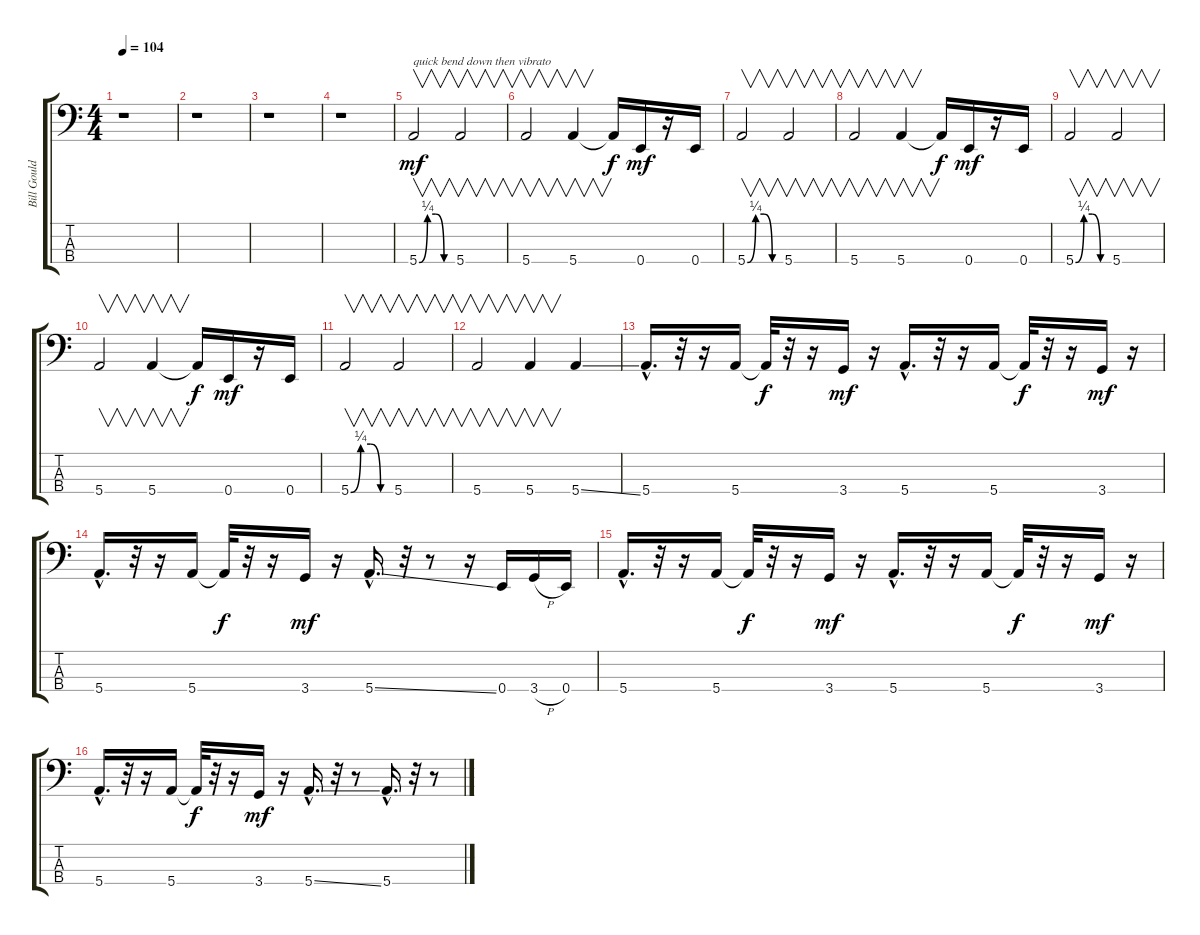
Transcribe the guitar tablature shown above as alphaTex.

\track ("Bill Gould" "Bill Gould") {instrument slapbass2}
\staff {score tabs}
\tuning (G2 D2 A1 E1) {hide}
\ts (4 4)
\tempo 104
\clef f4
\ks c
r.1{dy mf} |
r.1 |
r.1 |
r.1 |
5.4{be (custom 0 0 15 1 30 1 45 0 60 0)}.2{v txt "quick bend down then vibrato"} 5.4.2{v} |
5.4.2{v} 5.4.4{v} 5.4{t}.16{dy f} 0.4.16{dy mf} r.16 0.4.16 |
5.4{be (custom 0 0 15 1 30 1 45 0 60 0)}.2{v} 5.4.2{v} |
5.4.2{v} 5.4.4{v} 5.4{t}.16{dy f} 0.4.16{dy mf} r.16 0.4.16 |
5.4{be (custom 0 0 15 1 30 1 45 0 60 0)}.2{v} 5.4.2{v} |
5.4.2{v} 5.4.4{v} 5.4{t}.16{dy f} 0.4.16{dy mf} r.16 0.4.16 |
5.4{be (custom 0 0 15 1 30 1 45 0 60 0)}.2{v} 5.4.2{v} |
5.4.2{v} 5.4.4{v} 5.4{ss}.4 |
5.4{hac}.16{d} r.32 r.16 5.4.16 5.4{t}.32{dy f} r.32 r.16 3.4.16{dy mf} r.16 5.4{hac}.16{d} r.32 r.16 5.4.16 5.4{t}.32{dy f} r.32 r.16 3.4.16{dy mf} r.16 |
5.4{hac}.16{d} r.32 r.16 5.4.16 5.4{t}.32{dy f} r.32 r.16 3.4.16{dy mf} r.16 5.4{ss hac}.16{d} r.32 r.8 r.16 0.4.16 3.4{h}.16 0.4.16 |
5.4{hac}.16{d} r.32 r.16 5.4.16 5.4{t}.32{dy f} r.32 r.16 3.4.16{dy mf} r.16 5.4{hac}.16{d} r.32 r.16 5.4.16 5.4{t}.32{dy f} r.32 r.16 3.4.16{dy mf} r.16 |
5.4{hac}.16{d} r.32 r.16 5.4.16 5.4{t}.32{dy f} r.32 r.16 3.4.16{dy mf} r.16 5.4{ss hac}.16{d} r.32 r.8 5.4{ss hac}.16{d} r.32 r.8
